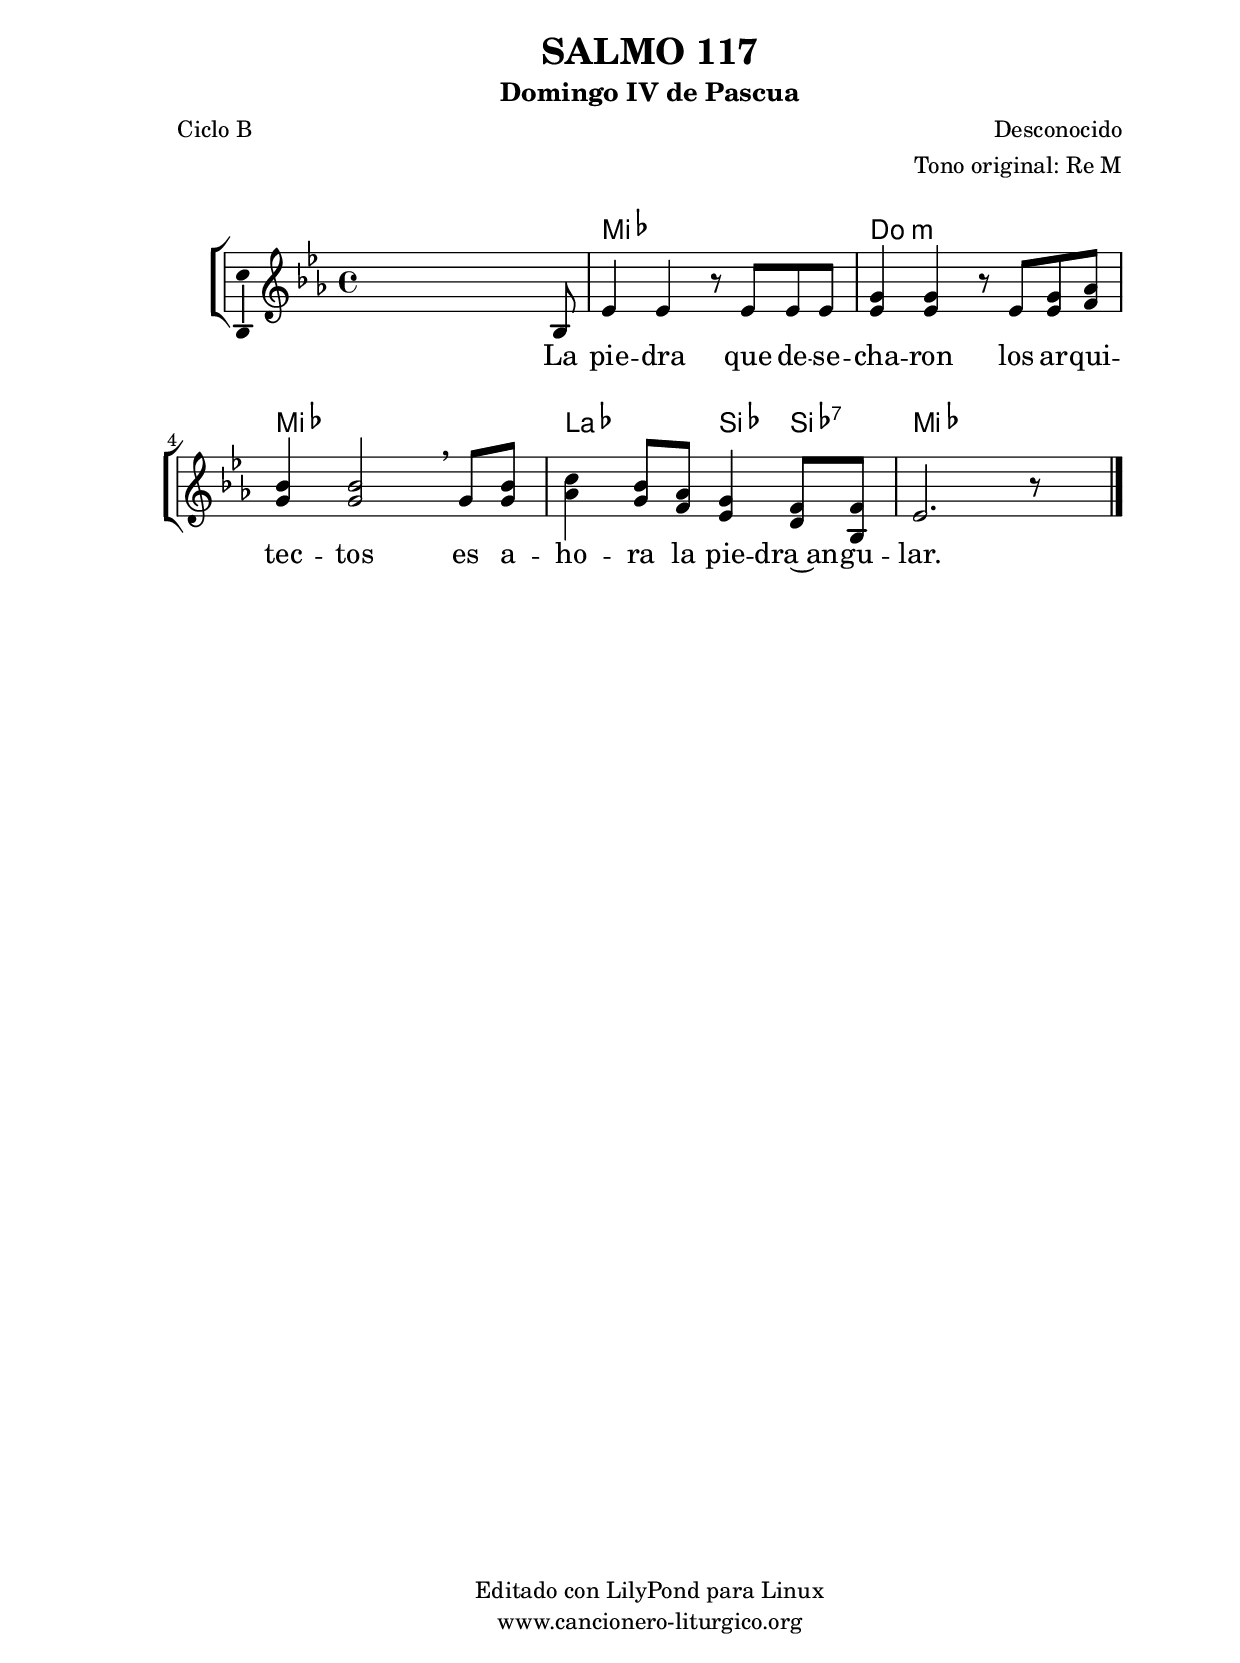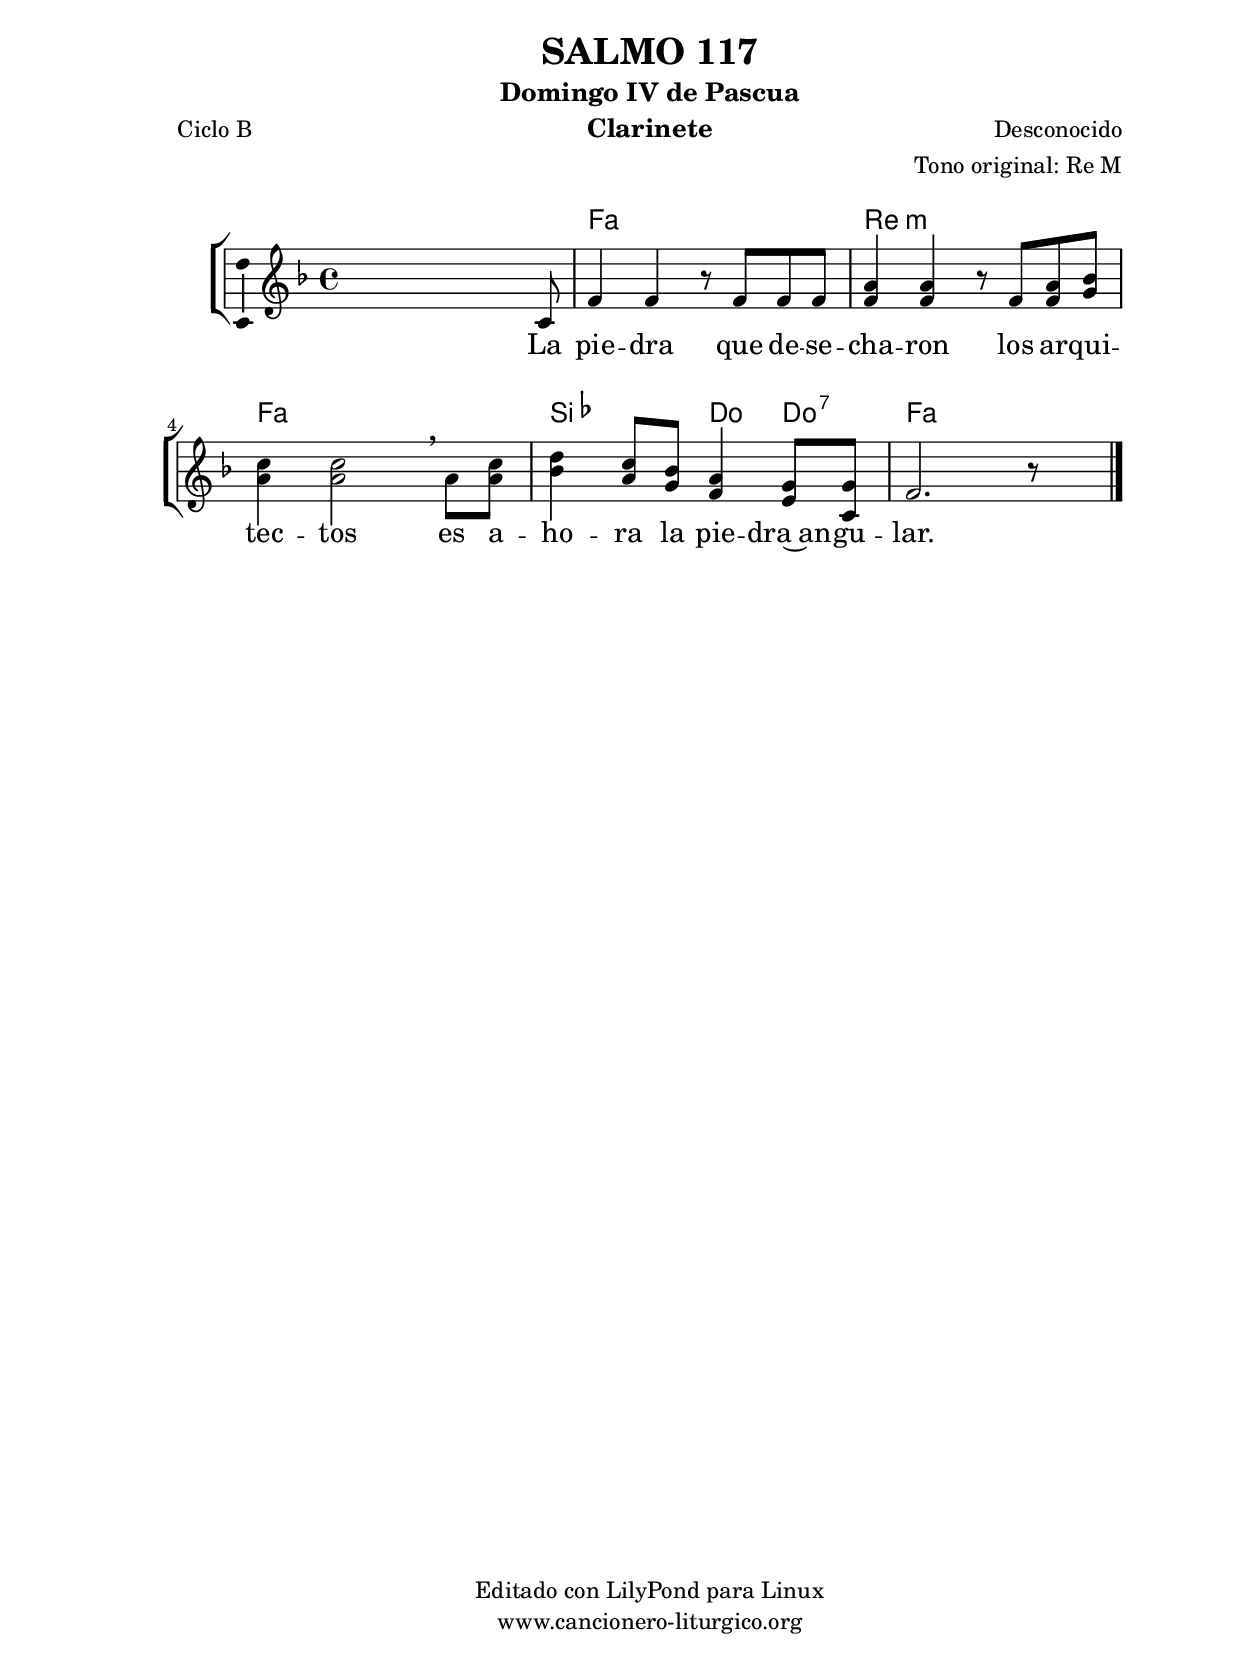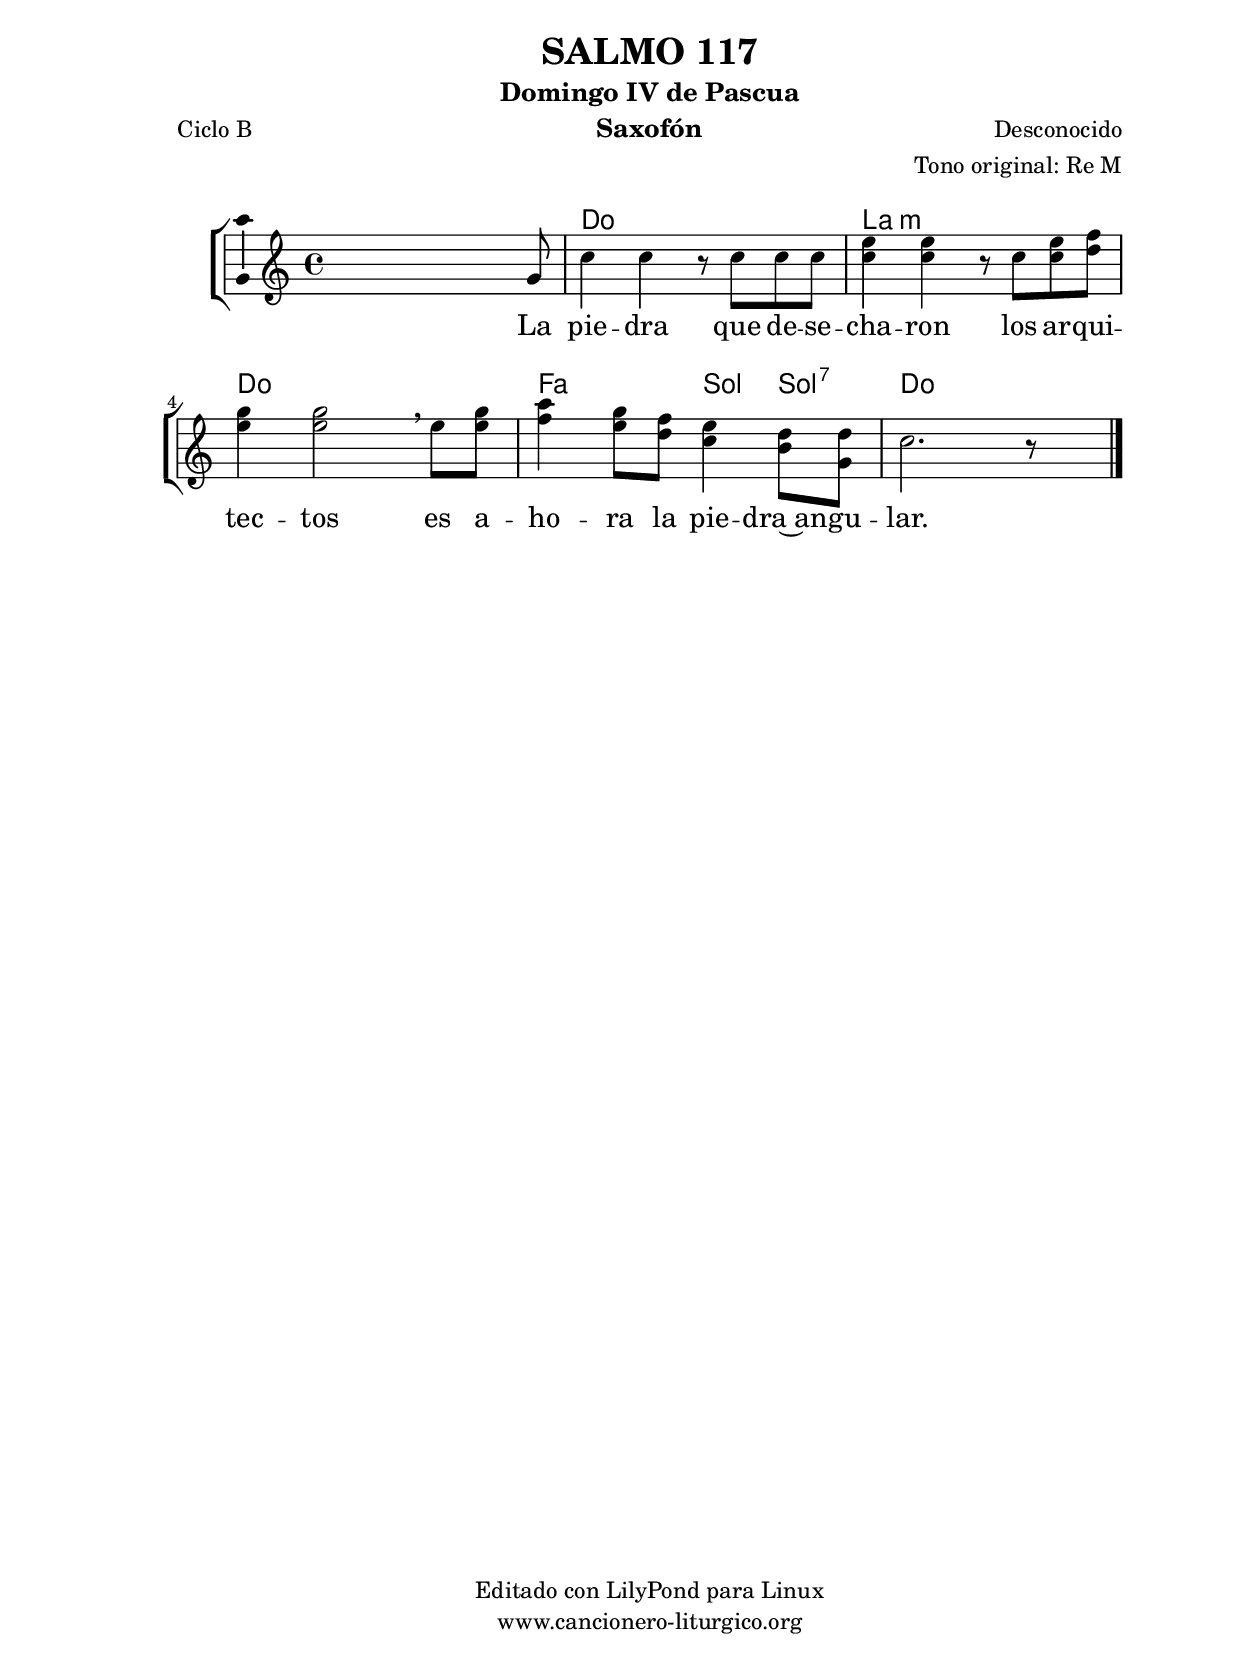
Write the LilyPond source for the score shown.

%
%para convertir .midi en .wav:
%timidity filename.midi -Ow -o finename.wav
%
%
%Para convertir de .wav a .mp3:
%lame -h -m j filename.wav
%
%
%para escuchar el midi:
%timidity nombrefichero.midi
%


%versión de lilypond para la que se ha escrito esta partitura:
\version "2.16.0"

	%Tamaño papel
	#(set-default-paper-size "a4")
	%Tamaño partitura
	#(set-global-staff-size 20)
	%No responde al pulsar sobre una nota
	#(ly:set-option 'point-and-click #f)

%parámetros del encabezamiento:
\header {
	title = "SALMO 117"
	subtitle = "Domingo IV de Pascua"
	composer = "Desconocido"
	poet = "Ciclo B"
	meter = ""
	arranger = "Tono original: Re M"
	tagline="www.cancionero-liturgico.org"
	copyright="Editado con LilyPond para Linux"
	}

%parámetros asociados al papel:
\paper  {
	oddHeaderMarkup = \markup {\fill-line { \on-the-fly #not-first-page \fromproperty #'header:title \on-the-fly #not-first-page \fromproperty #'header:composer }}
	evenHeaderMarkup = \markup {\fill-line { \fromproperty #'header:composer \fromproperty #'header:title }}
	#(set-paper-size "a4")
	print-page-number = ##f
	first-page-number = 1
	print-first-page-number = ##f
%	head-separation = 3.0 \cm
	top-margin = 2.0 \cm
	bottom-margin = 0.5\cm
%%%	bottom-margin = -1.0\cm
	left-margin = 3.0 \cm
	line-width = 16.0 \cm 
	indent = 8\mm
	interscoreline = 2.\mm
	between-system-space = 15\mm
%	para que las partituras no llenen la hoja:
	ragged-bottom = ##t
%	idem para la última hoja:
	ragged-last-bottom = ##f
%	para que las partituras llenen el ancho del papel:
	ragged-last = ##f
	after-title-space = 2.5 \cm
%page-count=1
%system-count=2

	%Flexible Vertical Spacing
%	markup-markup-spacing =
%	#'((basic-distance . 15) (minimum-distance . 15) (padding . 3))
	markup-system-spacing =
	#'((basic-distance . 15) (minimum-distance . 15) (padding . 3))
	system-system-spacing =
	#'((basic-distance . 15) (minimum-distance . 15) (padding . 3))
	score-system-spacing =
	#'((basic-distance . 15) (minimum-distance . 15) (padding . 5))
%	top-system-spacing = % header
%	#'((basic-distance . 8) (minimum-distance . 0) (padding . 3))
%	top-markup-spacing =
%	#'((basic-distance . 20) (minimum-distance . 20) (padding . 3))
	last-bottom-spacing = % footer
	#'((basic-distance . 5) (minimum-distance . 5) (padding . 3))
%	score-markup-spacing =
%	#'((basic-distance . 16) (minimum-distance . 13) (padding . 3))

	}


%parámetros que afectan a toda la partitura:
global =  {
	%clave de sol (G):
	\clef G
	%armadura:
	\transpose d ees
	\key d \major
	\tempo 4=100
	\set Score.tempoHideNote = ##t
	}


acordes = {
	\italianChords
	\chordmode {
	\transpose d ees
{

s1
d1 b:m d g2 a4 a:7 d1

	}
	}
}

melodia = 
	\transpose d ees
{
	\relative c'{

\time 4/4
s2 s4 s8 a8
d4 d r8 d8 d d
<d fis>4 <d fis> r8 d8 <d fis> <e g>
<fis a>4 <fis a>2 \breathe fis8 <fis a>
<g b>4 <fis a>8 <e g> <d fis>4 <cis e>8 <a e'>
d2. r8 s8

	\bar "|."
	}
	}


texto = \lyricmode {
La pie -- dra que de -- se -- cha -- ron los ar -- qui -- tec -- tos
es a -- ho -- ra la pie -- dra~an -- gu -- lar.
	}


acordesStaff = \context ChordNames = acordesStaff <<
	\set chordChanges = ##t
	\acordes
	>>


vozStaff = \context Voice = vozStaff
\with {\consists "Ambitus_engraver"}
<<
%	\set Staff.instrumentName = ""
%	\set Staff.shortInstrumentName = ""
%	\set Staff.midiInstrument = #"clarinet"
%	\set Staff.midiInstrument = #"cello"
%	\set Staff.midiInstrument = #"flute"
	\set Staff.midiInstrument = #"electric guitar (jazz)"
%	\set Staff.midiInstrument = #"english horn"
%	\set Staff.midiInstrument = #"violin"
%	\set Staff.midiInstrument = #"glockenspiel"
	\set Staff.midiMinimumVolume = #0.7
	\set Staff.midiMaximumVolume = #0.9
	\global
	\melodia
	>>


textoStaff = \context Lyrics = textoStaff <<
	\lyricsto vozStaff \texto
	>>

\book {
	\score {
		\context ChoirStaff {
			\override StaffGroup.SystemStartBracket #'collapse-height = #1
			\override Score.SystemStartBar #'collapse-height = #1
			<<
			\acordesStaff
			\vozStaff
			\textoStaff
			>>
			}
		\layout {
	    		\context {
				\Lyrics
				\override LyricText #'font-size = #2
				}
	   		 \context {
				\Score
				%fontSize = #3
				\override StaffSymbol #'staff-space = #(magstep +3)
				%\override Beam #'thickness = #0.55
				%\override SpacingSpanner #'spacing-increment = #1.0
				%\override Slur #'height-limit = #1.5
				}
			}
		}
	\score {
		\unfoldRepeats
		\context ChoirStaff {
			<<
			\acordesStaff
			\vozStaff
			>>
			}
		\midi {
	  		\context {
	  			\Score
				tempoWholesPerMinute = #(ly:make-moment 70 4)
				}
			}
		}
	}

%Partitura para clarinete
#(define output-suffix "C")
\book {
	\header{
		instrument = "Clarinete"
		}
	\score {
		\context ChoirStaff {
			\override StaffGroup.SystemStartBracket #'collapse-height = #1
			\override Score.SystemStartBar #'collapse-height = #1
\transpose c d
			<<
			\acordesStaff
			\vozStaff
			\textoStaff
			>>
			}
		\layout {
	    		\context {
				\Lyrics
				\override LyricText #'font-size = #2
				}
	   		 \context {
				\Score
				%fontSize = #3
				\override StaffSymbol #'staff-space = #(magstep +3)
				%\override Beam #'thickness = #0.55
				%\override SpacingSpanner #'spacing-increment = #1.0
				%\override Slur #'height-limit = #1.5
				}
			}
		}
	}

%Partitura para saxofón
#(define output-suffix "S")
\book {
	\header{
		instrument = "Saxofón"
		}
	\score {
		\context ChoirStaff {
			\override StaffGroup.SystemStartBracket #'collapse-height = #1
			\override Score.SystemStartBar #'collapse-height = #1
\transpose c a
			<<
			\acordesStaff
			\vozStaff
			\textoStaff
			>>
			}
		\layout {
	    		\context {
				\Lyrics
				\override LyricText #'font-size = #2
				}
	   		 \context {
				\Score
				%fontSize = #3
				\override StaffSymbol #'staff-space = #(magstep +3)
				%\override Beam #'thickness = #0.55
				%\override SpacingSpanner #'spacing-increment = #1.0
				%\override Slur #'height-limit = #1.5
				}
			}
		}
	}

